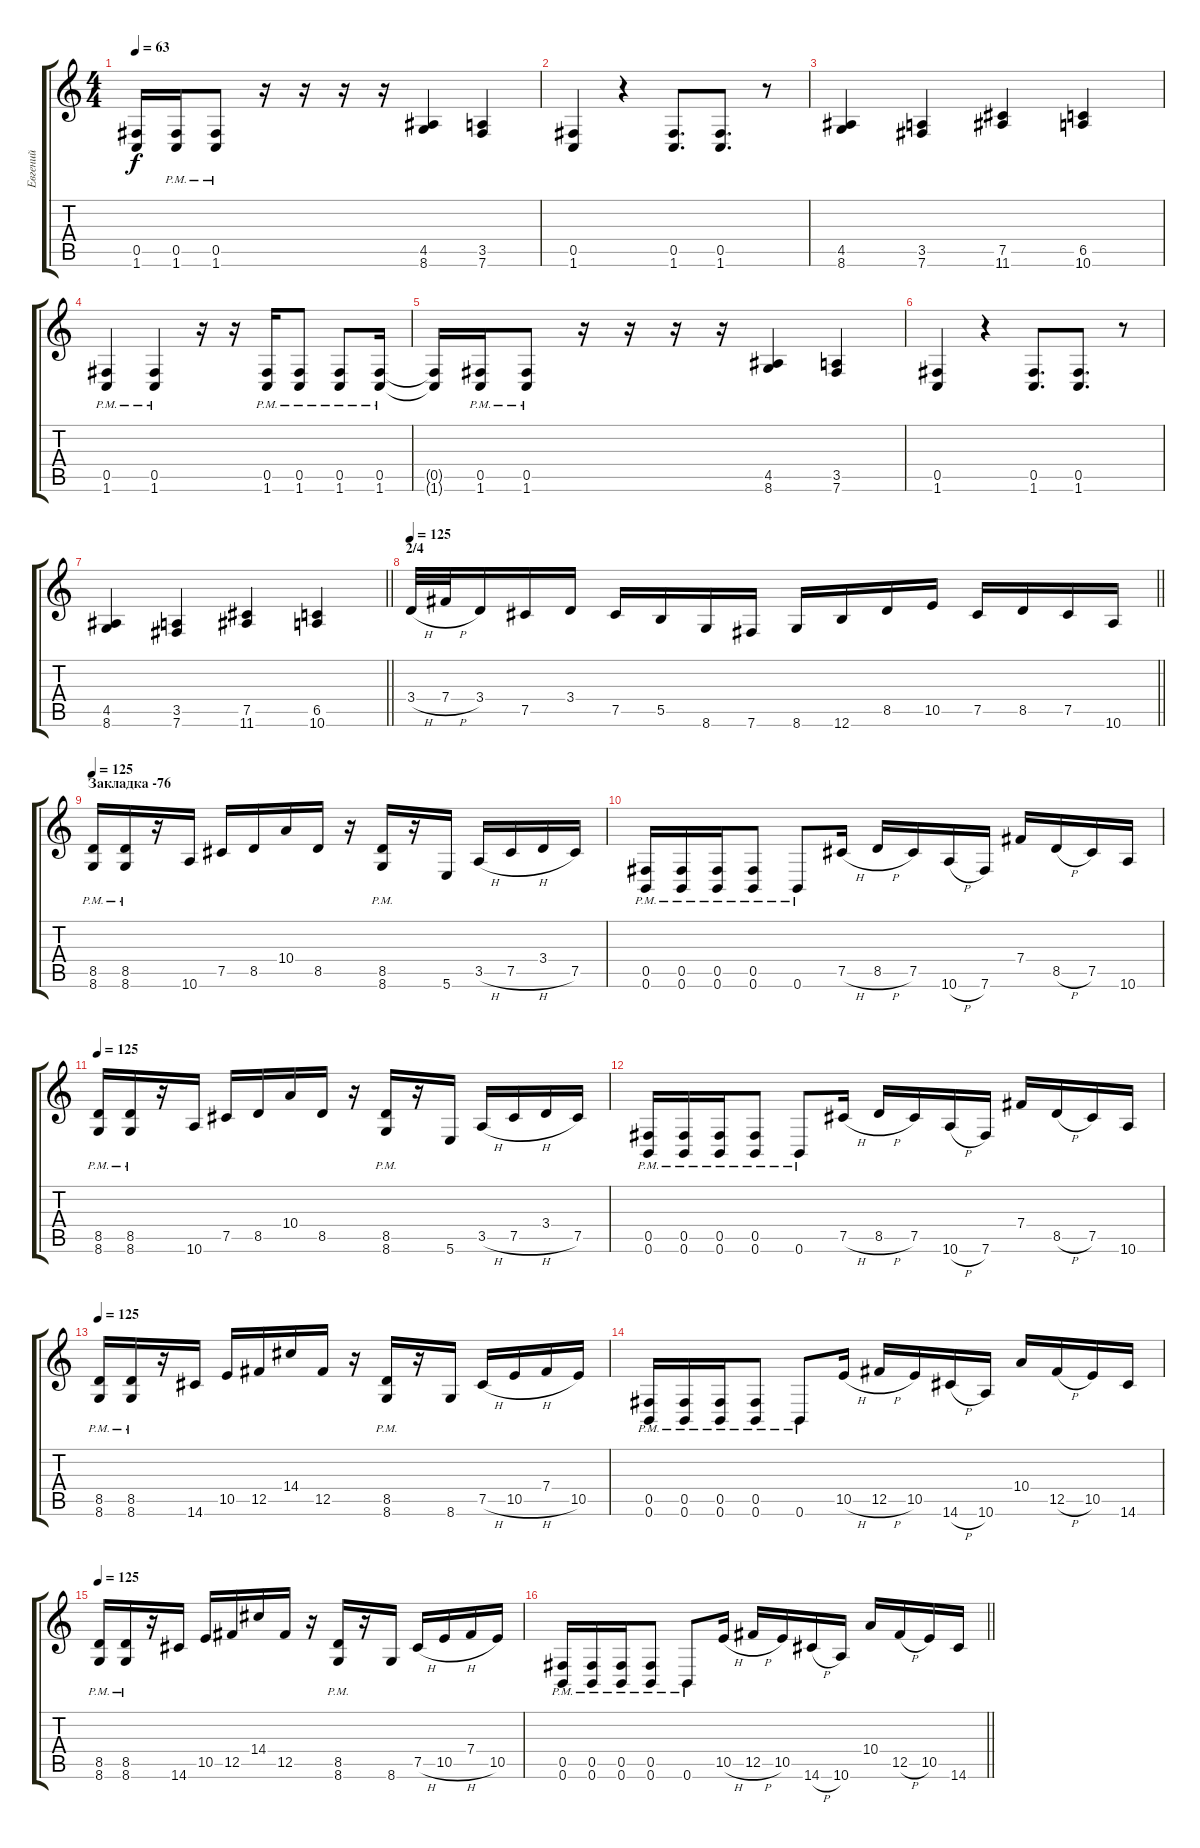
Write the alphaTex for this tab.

\track ("Евгений" "Евгений") {instrument distortionguitar}
\staff {score tabs}
\tuning (Db4 Ab3 E3 B2 Gb2 B1) {hide}
\ts (4 4)
\tempo 63
\clef g2
\ks c
(0.5{t} 1.6{t}).16{dy f} (0.5{pm} 1.6{pm}).16 (0.5{pm} 1.6{pm}).8 r.16 r.16 r.16 r.16 (4.5 8.6).4 (3.5 7.6).4 |
(0.5 1.6).4 r.4 (0.5 1.6).8{d} (0.5 1.6).8{d} r.8 |
(4.5 8.6).4 (3.5 7.6).4 (7.5 11.6).4 (6.5 10.6).4 |
(0.5{pm} 1.6{pm}).4 (0.5{pm} 1.6{pm}).4 r.16 r.16 (0.5{pm} 1.6{pm}).16 (0.5{pm} 1.6{pm}).8 (0.5{pm} 1.6{pm}).8 (0.5{pm} 1.6{pm}).16 |
(0.5{t} 1.6{t}).16 (0.5{pm} 1.6{pm}).16 (0.5{pm} 1.6{pm}).8 r.16 r.16 r.16 r.16 (4.5 8.6).4 (3.5 7.6).4 |
(0.5 1.6).4 r.4 (0.5 1.6).8{d} (0.5 1.6).8{d} r.8 |
\barLineRight lightlight
(4.5 8.6).4 (3.5 7.6).4 (7.5 11.6).4 (6.5 10.6).4 |
\section ("" "2/4")
\tempo 125
\barLineRight lightlight
3.4{h}.32 7.4{h}.32 3.4.16 7.5.16 3.4.16 7.5.16 5.5.16 8.6.16 7.6.16 8.6.16 12.6.16 8.5.16 10.5.16 7.5.16 8.5.16 7.5.16 10.6.16 |
\section ("" "Закладка -76")
\tempo 125
(8.5{pm} 8.6{pm}).16 (8.5{pm} 8.6{pm}).16 r.16 10.6.16 7.5.16 8.5.16 10.4.16 8.5.16 r.16 (8.5{pm} 8.6{pm}).16 r.16 5.6.16 3.5{h}.16 7.5{h}.16 3.4.16 7.5.16 |
(0.5{pm} 0.6{pm}).16 (0.5{pm} 0.6{pm}).16 (0.5{pm} 0.6{pm}).16 (0.5{pm} 0.6{pm}).8 0.6{pm}.8 7.5{h}.16 8.5{h}.16 7.5.16 10.6{h}.16 7.6.16 7.4.16 8.5{h}.16 7.5.16 10.6.16 |
\tempo 125
(8.5{pm} 8.6{pm}).16 (8.5{pm} 8.6{pm}).16 r.16 10.6.16 7.5.16 8.5.16 10.4.16 8.5.16 r.16 (8.5{pm} 8.6{pm}).16 r.16 5.6.16 3.5{h}.16 7.5{h}.16 3.4.16 7.5.16 |
(0.5{pm} 0.6{pm}).16 (0.5{pm} 0.6{pm}).16 (0.5{pm} 0.6{pm}).16 (0.5{pm} 0.6{pm}).8 0.6{pm}.8 7.5{h}.16 8.5{h}.16 7.5.16 10.6{h}.16 7.6.16 7.4.16 8.5{h}.16 7.5.16 10.6.16 |
\tempo 125
(8.5{pm} 8.6{pm}).16 (8.5{pm} 8.6{pm}).16 r.16 14.6.16 10.5.16 12.5.16 14.4.16 12.5.16 r.16 (8.5{pm} 8.6{pm}).16 r.16 8.6.16 7.5{h}.16 10.5{h}.16 7.4.16 10.5.16 |
(0.5{pm} 0.6{pm}).16 (0.5{pm} 0.6{pm}).16 (0.5{pm} 0.6{pm}).16 (0.5{pm} 0.6{pm}).8 0.6{pm}.8 10.5{h}.16 12.5{h}.16 10.5.16 14.6{h}.16 10.6.16 10.4.16 12.5{h}.16 10.5.16 14.6.16 |
\tempo 125
(8.5{pm} 8.6{pm}).16 (8.5{pm} 8.6{pm}).16 r.16 14.6.16 10.5.16 12.5.16 14.4.16 12.5.16 r.16 (8.5{pm} 8.6{pm}).16 r.16 8.6.16 7.5{h}.16 10.5{h}.16 7.4.16 10.5.16 |
\barLineRight lightlight
(0.5{pm} 0.6{pm}).16 (0.5{pm} 0.6{pm}).16 (0.5{pm} 0.6{pm}).16 (0.5{pm} 0.6{pm}).8 0.6{pm}.8 10.5{h}.16 12.5{h}.16 10.5.16 14.6{h}.16 10.6.16 10.4.16 12.5{h}.16 10.5.16 14.6.16
